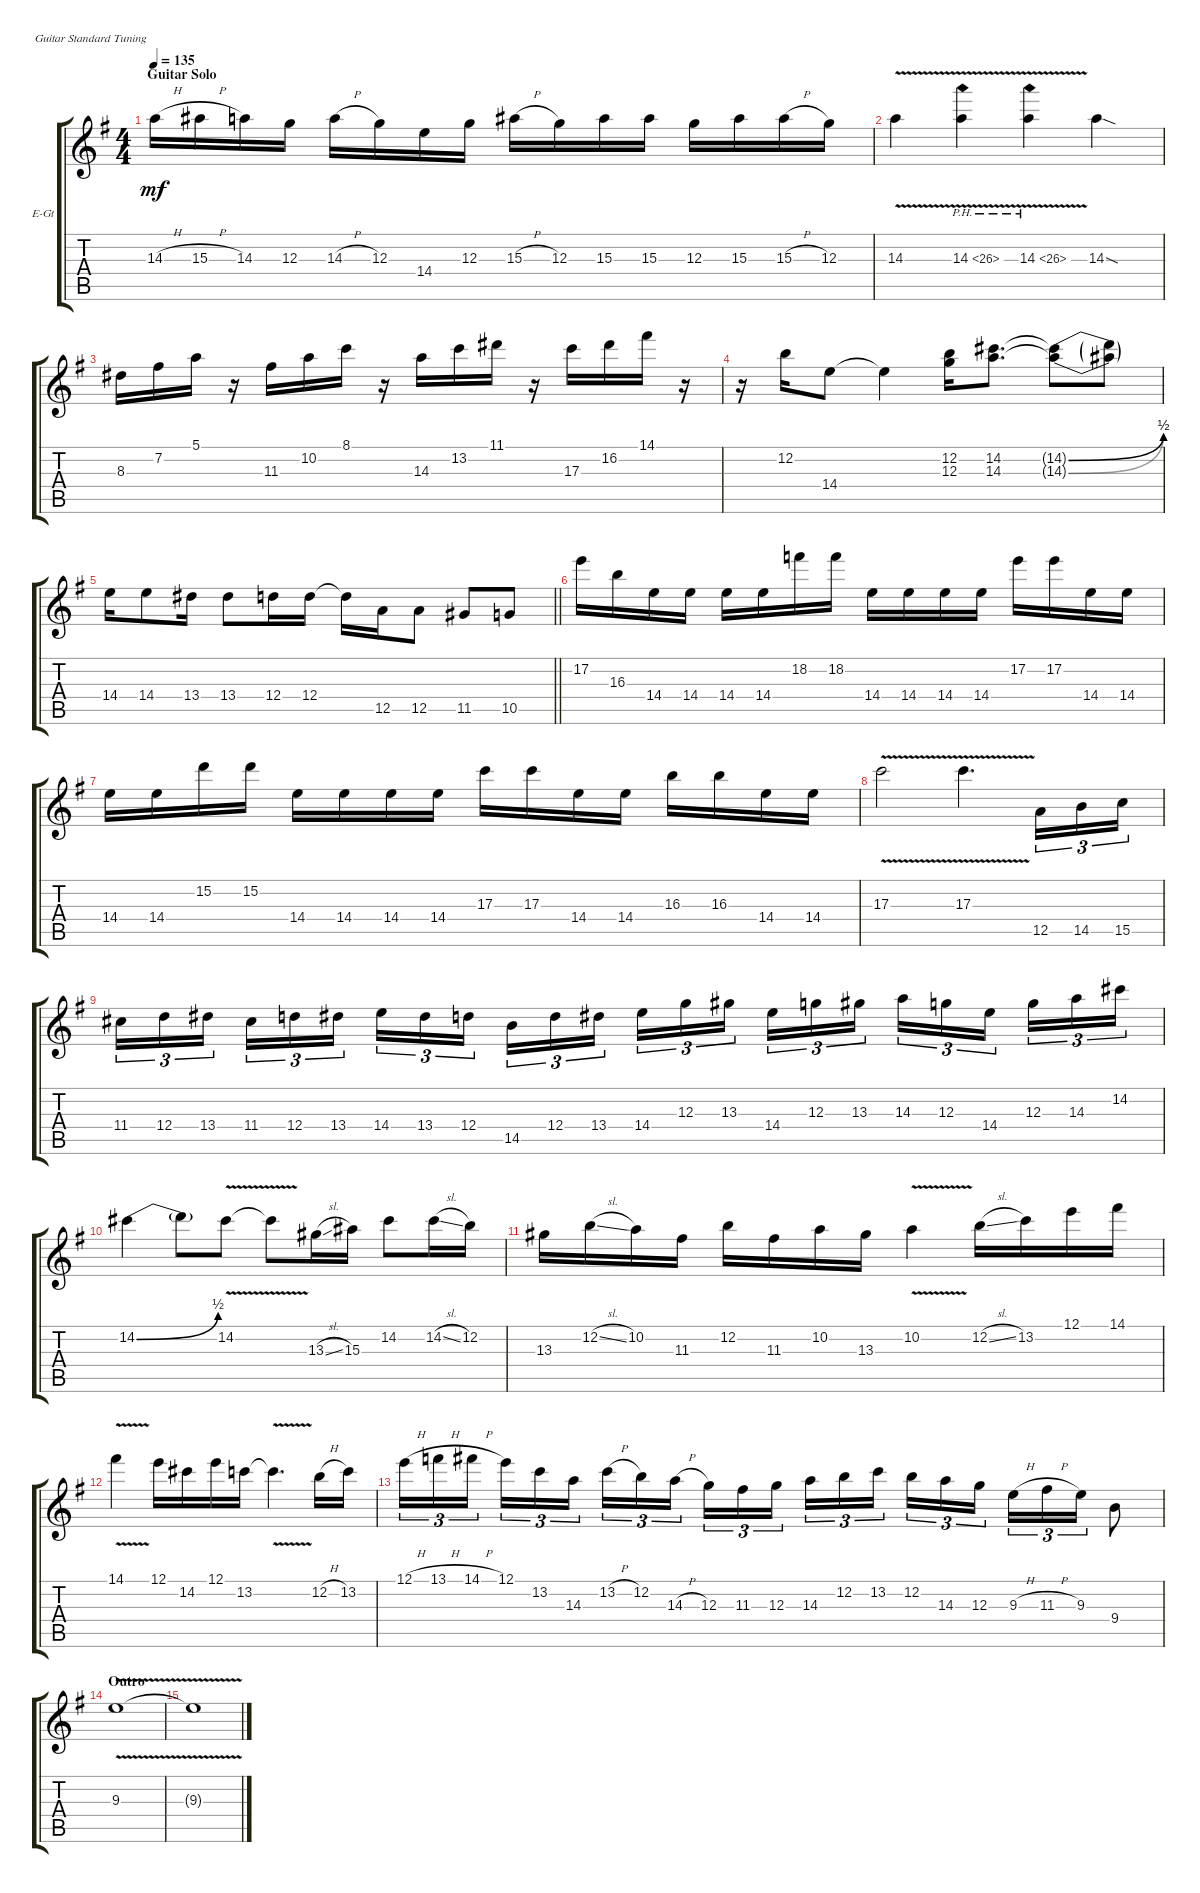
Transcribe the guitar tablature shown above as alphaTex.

\defaultSystemsLayout 4
\bracketExtendMode groupsimilarinstruments
\firstSystemTrackNameOrientation horizontal
\otherSystemsTrackNameOrientation horizontal
\track ("Electric Guitar" "E-Gt") {instrument distortionguitar}
\staff {score tabs}
\tuning (E4 B3 G3 D3 A2 E2)
\ts (4 4)
\section ("" "Guitar Solo ")
\tempo 135
\clef g2
\ks g
14.3{h}.16{dy mf} 15.3{h}.16 14.3.16 12.3.16 14.3{h}.16 12.3.16 14.4.16 12.3.16 15.3{h}.16 12.3.16 15.3.16 15.3.16 12.3.16 15.3.16 15.3{h}.16 12.3.16 |
14.3{v}.4 14.3{ph 12 v}.4 14.3{ph 12 v}.4 14.3{sod}.4 |
8.3.16 7.2.16 5.1.16 r.16 11.3.16 10.2.16 8.1.16 r.16 14.3.16 13.2.16 11.1.16 r.16 17.3.16 16.2.16 14.1.16 r.16 |
r.16 12.2.16 14.4.8 14.4{t}.4 (12.3 12.2).16 (14.2 14.3).8{d} (14.3{be (bend 0 0 15 2) t} 14.2{be (bend 0 0 15.6 2) t}).8 (14.2{t} 14.3{t}).8 |
\barLineRight lightlight
14.4.16 14.4.8 13.4.16 13.4.8 12.4.16 12.4.16 12.4{t}.16 12.5.16 12.5.8 11.5.8 10.5.8 |
17.2.16 16.3.16 14.4.16 14.4.16 14.4.16 14.4.16 18.2.16 18.2.16 14.4.16 14.4.16 14.4.16 14.4.16 17.2.16 17.2.16 14.4.16 14.4.16 |
14.4.16 14.4.16 15.2.16 15.2.16 14.4.16 14.4.16 14.4.16 14.4.16 17.3.16 17.3.16 14.4.16 14.4.16 16.3.16 16.3.16 14.4.16 14.4.16 |
17.3{v}.2 17.3{v}.4{d} 12.5.16{tu (3 2)} 14.5.16{tu (3 2)} 15.5.16{tu (3 2)} |
11.4.16{tu (3 2)} 12.4.16{tu (3 2)} 13.4.16{tu (3 2)} 11.4.16{tu (3 2)} 12.4.16{tu (3 2)} 13.4.16{tu (3 2)} 14.4.16{tu (3 2)} 13.4.16{tu (3 2)} 12.4.16{tu (3 2)} 14.5.16{tu (3 2)} 12.4.16{tu (3 2)} 13.4.16{tu (3 2)} 14.4.16{tu (3 2)} 12.3.16{tu (3 2)} 13.3.16{tu (3 2)} 14.4.16{tu (3 2)} 12.3.16{tu (3 2)} 13.3.16{tu (3 2)} 14.3.16{tu (3 2)} 12.3.16{tu (3 2)} 14.4.16{tu (3 2)} 12.3.16{tu (3 2)} 14.3.16{tu (3 2)} 14.2.16{tu (3 2)} |
14.2{be (bend 0 0 15 2)}.4 14.2{t}.8 14.2{v}.8 14.2{v t}.8 13.3{sl}.16 15.3.16 14.2.8 14.2{sl}.16 12.2.16 |
13.3.16 12.2{sl}.16 10.2.16 11.3.16 12.2.16 11.3.16 10.2.16 13.3.16 10.2{v}.4 12.2{sl}.16 13.2.16 12.1.16 14.1.16 |
14.1{v}.4 12.1.16 14.2.16 12.1.16 13.2.16 13.2{v t}.4{d} 12.2{h}.16 13.2.16 |
12.1{h}.16{tu (3 2)} 13.1{h}.16{tu (3 2)} 14.1{h}.16{tu (3 2)} 12.1.16{tu (3 2)} 13.2.16{tu (3 2)} 14.3.16{tu (3 2)} 13.2{h}.16{tu (3 2)} 12.2.16{tu (3 2)} 14.3{h}.16{tu (3 2)} 12.3.16{tu (3 2)} 11.3.16{tu (3 2)} 12.3.16{tu (3 2)} 14.3.16{tu (3 2)} 12.2.16{tu (3 2)} 13.2.16{tu (3 2)} 12.2.16{tu (3 2)} 14.3.16{tu (3 2)} 12.3.16{tu (3 2)} 9.3{h}.16{tu (3 2)} 11.3{h}.16{tu (3 2)} 9.3.16{tu (3 2)} 9.4.8 |
\section ("" "Outro")
9.3{v}.1 |
9.3{v t}.1
